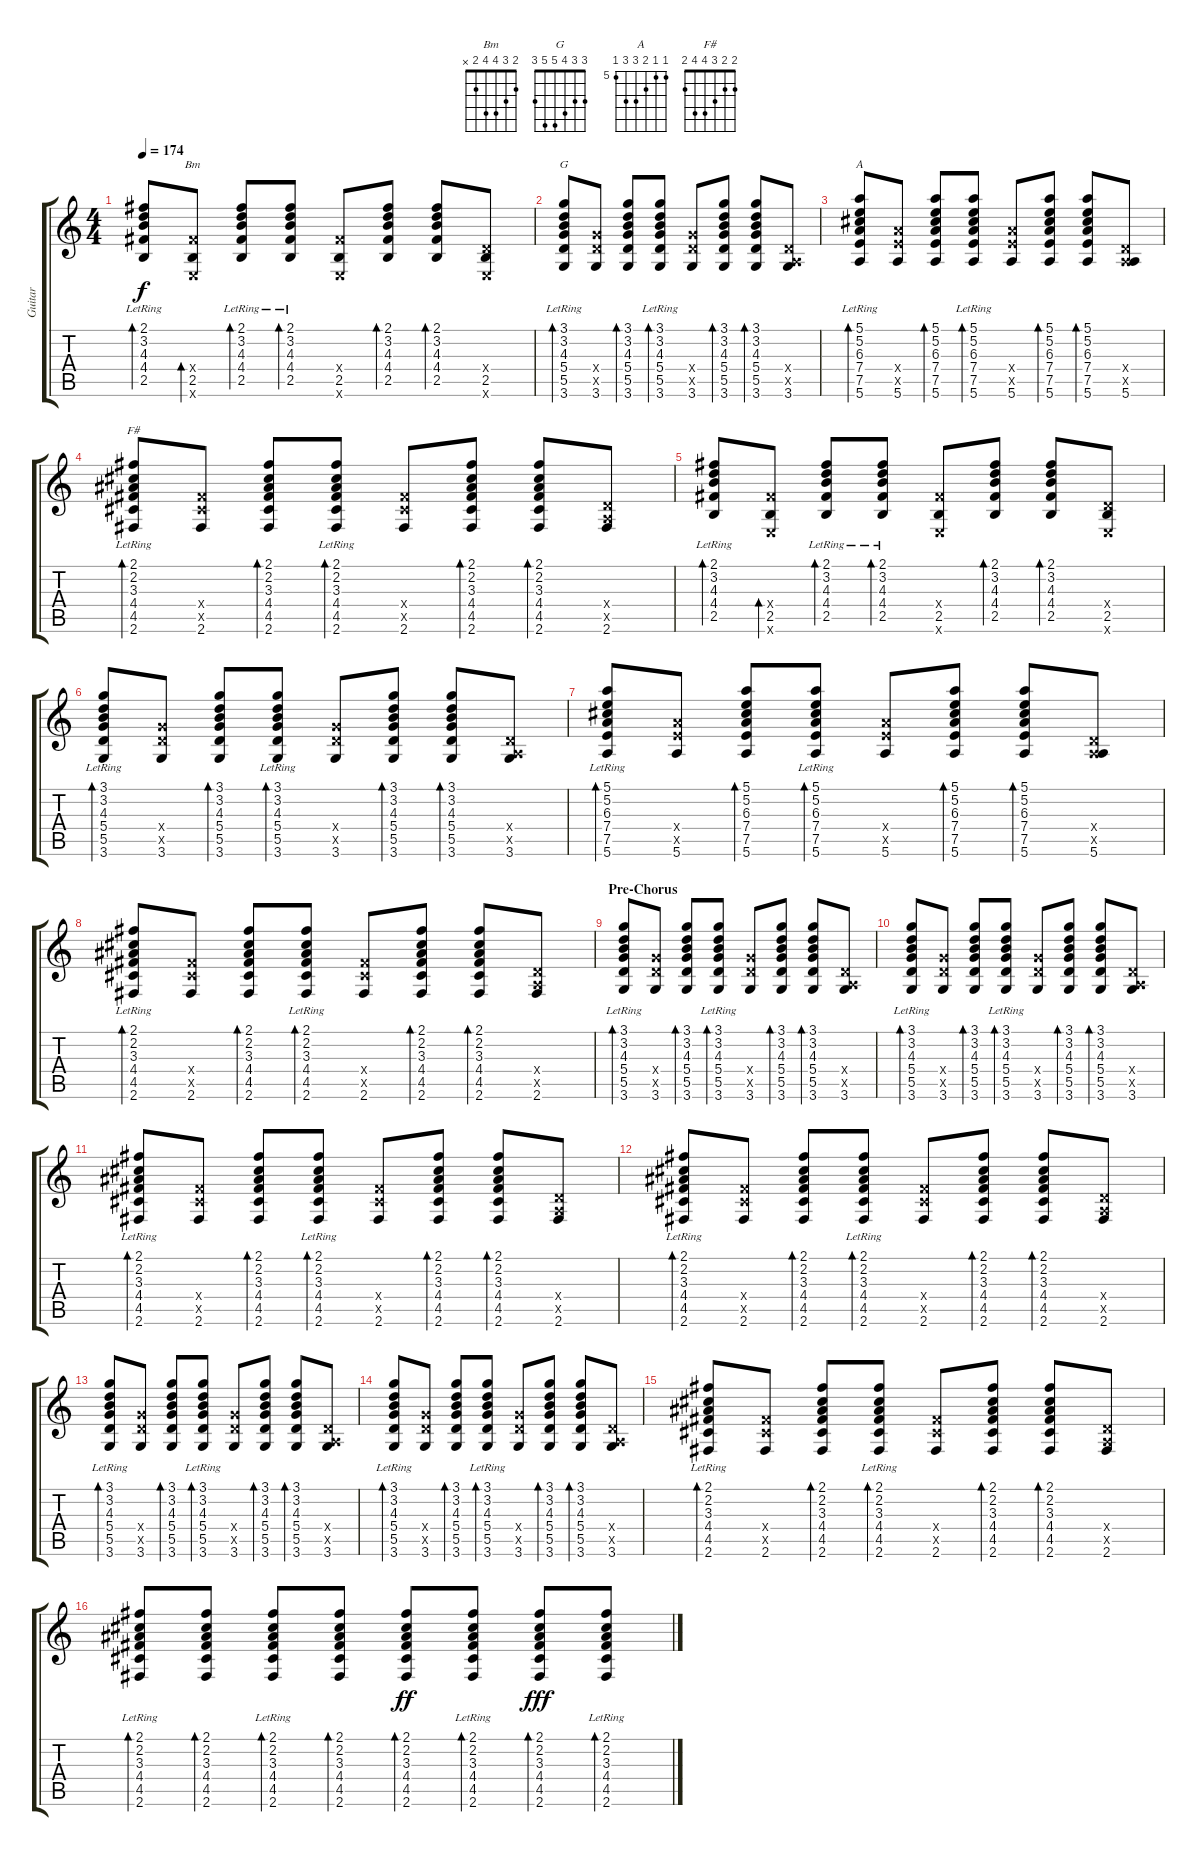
\track ("Guitar" "Guitar") {instrument electricguitarclean}
\staff {score tabs}
\tuning (E4 B3 G3 D3 A2 E2) {hide}
\chord ("Bm" 2 3 4 4 2 x)
\chord ("G" 3 3 4 5 5 3)
\chord ("A" 5 5 6 7 7 5) {firstfret 5}
\chord ("F#" 2 2 3 4 4 2)
\ts (4 4)
\tempo 174
\clef g2
\ks c
(2.1{lr} 3.2{lr} 4.3{lr} 4.4{lr} 2.5{lr}).8{bd 60 dy f} (4.4{x} 2.5 0.6{x}).8{bd 60 ch "Bm"} (2.1{lr} 3.2{lr} 4.3{lr} 4.4{lr} 2.5{lr}).8{bd 60} (2.1{lr} 3.2{lr} 4.3{lr} 4.4{lr} 2.5{lr}).8{bd 60} (4.4{x} 2.5 0.6{x}).8 (2.1 3.2 4.3 4.4 2.5).8{bd 60} (2.1 3.2 4.3 4.4 2.5).8{bd 60} (0.4{x} 2.5 0.6{x}).8 |
(3.1{lr} 3.2{lr} 4.3{lr} 5.4{lr} 5.5{lr} 3.6{lr}).8{bd 60 ch "G"} (5.4{x} 5.5{x} 3.6).8 (3.1 3.2 4.3 5.4 5.5 3.6).8{bd 60} (3.1{lr} 3.2{lr} 4.3{lr} 5.4{lr} 5.5{lr} 3.6).8{bd 60} (5.4{x} 5.5{x} 3.6).8 (3.1 3.2 4.3 5.4 5.5 3.6).8{bd 60} (3.1 3.2 4.3 5.4 5.5 3.6).8{bd 60} (0.4{x} 0.5{x} 3.6).8 |
(5.1{lr} 5.2{lr} 6.3{lr} 7.4{lr} 7.5{lr} 5.6{lr}).8{bd 60 ch "A"} (7.4{x} 7.5{x} 5.6).8 (5.1 5.2 6.3 7.4 7.5 5.6).8{bd 60} (5.1{lr} 5.2{lr} 6.3{lr} 7.4{lr} 7.5{lr} 5.6{lr}).8{bd 60} (7.4{x} 7.5{x} 5.6).8 (5.1 5.2 6.3 7.4 7.5 5.6).8{bd 60} (5.1 5.2 6.3 7.4 7.5 5.6).8{bd 60} (0.4{x} 0.5{x} 5.6).8 |
(2.1{lr} 2.2{lr} 3.3{lr} 4.4{lr} 4.5{lr} 2.6{lr}).8{bd 60 ch "F#"} (4.4{x} 4.5{x} 2.6).8 (2.1 2.2 3.3 4.4 4.5 2.6).8{bd 60} (2.1{lr} 2.2{lr} 3.3{lr} 4.4{lr} 4.5{lr} 2.6{lr}).8{bd 60} (4.4{x} 4.5{x} 2.6).8 (2.1 2.2 3.3 4.4 4.5 2.6).8{bd 60} (2.1 2.2 3.3 4.4 4.5 2.6).8{bd 60} (0.4{x} 0.5{x} 2.6).8 |
(2.1{lr} 3.2{lr} 4.3{lr} 4.4{lr} 2.5{lr}).8{bd 60} (4.4{x} 2.5 0.6{x}).8{bd 60} (2.1{lr} 3.2{lr} 4.3{lr} 4.4{lr} 2.5{lr}).8{bd 60} (2.1{lr} 3.2{lr} 4.3{lr} 4.4{lr} 2.5{lr}).8{bd 60} (4.4{x} 2.5 0.6{x}).8 (2.1 3.2 4.3 4.4 2.5).8{bd 60} (2.1 3.2 4.3 4.4 2.5).8{bd 60} (0.4{x} 2.5 0.6{x}).8 |
(3.1{lr} 3.2{lr} 4.3{lr} 5.4{lr} 5.5{lr} 3.6{lr}).8{bd 60} (5.4{x} 5.5{x} 3.6).8 (3.1 3.2 4.3 5.4 5.5 3.6).8{bd 60} (3.1{lr} 3.2{lr} 4.3{lr} 5.4{lr} 5.5{lr} 3.6).8{bd 60} (5.4{x} 5.5{x} 3.6).8 (3.1 3.2 4.3 5.4 5.5 3.6).8{bd 60} (3.1 3.2 4.3 5.4 5.5 3.6).8{bd 60} (0.4{x} 0.5{x} 3.6).8 |
(5.1{lr} 5.2{lr} 6.3{lr} 7.4{lr} 7.5{lr} 5.6{lr}).8{bd 60} (7.4{x} 7.5{x} 5.6).8 (5.1 5.2 6.3 7.4 7.5 5.6).8{bd 60} (5.1{lr} 5.2{lr} 6.3{lr} 7.4{lr} 7.5{lr} 5.6{lr}).8{bd 60} (7.4{x} 7.5{x} 5.6).8 (5.1 5.2 6.3 7.4 7.5 5.6).8{bd 60} (5.1 5.2 6.3 7.4 7.5 5.6).8{bd 60} (0.4{x} 0.5{x} 5.6).8 |
(2.1{lr} 2.2{lr} 3.3{lr} 4.4{lr} 4.5{lr} 2.6{lr}).8{bd 60} (4.4{x} 4.5{x} 2.6).8 (2.1 2.2 3.3 4.4 4.5 2.6).8{bd 60} (2.1{lr} 2.2{lr} 3.3{lr} 4.4{lr} 4.5{lr} 2.6{lr}).8{bd 60} (4.4{x} 4.5{x} 2.6).8 (2.1 2.2 3.3 4.4 4.5 2.6).8{bd 60} (2.1 2.2 3.3 4.4 4.5 2.6).8{bd 60} (0.4{x} 0.5{x} 2.6).8 |
\section ("" "Pre-Chorus")
(3.1{lr} 3.2{lr} 4.3{lr} 5.4{lr} 5.5{lr} 3.6{lr}).8{bd 60} (5.4{x} 5.5{x} 3.6).8 (3.1 3.2 4.3 5.4 5.5 3.6).8{bd 60} (3.1{lr} 3.2{lr} 4.3{lr} 5.4{lr} 5.5{lr} 3.6).8{bd 60} (5.4{x} 5.5{x} 3.6).8 (3.1 3.2 4.3 5.4 5.5 3.6).8{bd 60} (3.1 3.2 4.3 5.4 5.5 3.6).8{bd 60} (0.4{x} 0.5{x} 3.6).8 |
(3.1{lr} 3.2{lr} 4.3{lr} 5.4{lr} 5.5{lr} 3.6{lr}).8{bd 60} (5.4{x} 5.5{x} 3.6).8 (3.1 3.2 4.3 5.4 5.5 3.6).8{bd 60} (3.1{lr} 3.2{lr} 4.3{lr} 5.4{lr} 5.5{lr} 3.6).8{bd 60} (5.4{x} 5.5{x} 3.6).8 (3.1 3.2 4.3 5.4 5.5 3.6).8{bd 60} (3.1 3.2 4.3 5.4 5.5 3.6).8{bd 60} (0.4{x} 0.5{x} 3.6).8 |
(2.1{lr} 2.2{lr} 3.3{lr} 4.4{lr} 4.5{lr} 2.6{lr}).8{bd 60} (4.4{x} 4.5{x} 2.6).8 (2.1 2.2 3.3 4.4 4.5 2.6).8{bd 60} (2.1{lr} 2.2{lr} 3.3{lr} 4.4{lr} 4.5{lr} 2.6{lr}).8{bd 60} (4.4{x} 4.5{x} 2.6).8 (2.1 2.2 3.3 4.4 4.5 2.6).8{bd 60} (2.1 2.2 3.3 4.4 4.5 2.6).8{bd 60} (0.4{x} 0.5{x} 2.6).8 |
(2.1{lr} 2.2{lr} 3.3{lr} 4.4{lr} 4.5{lr} 2.6{lr}).8{bd 60} (4.4{x} 4.5{x} 2.6).8 (2.1 2.2 3.3 4.4 4.5 2.6).8{bd 60} (2.1{lr} 2.2{lr} 3.3{lr} 4.4{lr} 4.5{lr} 2.6{lr}).8{bd 60} (4.4{x} 4.5{x} 2.6).8 (2.1 2.2 3.3 4.4 4.5 2.6).8{bd 60} (2.1 2.2 3.3 4.4 4.5 2.6).8{bd 60} (0.4{x} 0.5{x} 2.6).8 |
(3.1{lr} 3.2{lr} 4.3{lr} 5.4{lr} 5.5{lr} 3.6{lr}).8{bd 60} (5.4{x} 5.5{x} 3.6).8 (3.1 3.2 4.3 5.4 5.5 3.6).8{bd 60} (3.1{lr} 3.2{lr} 4.3{lr} 5.4{lr} 5.5{lr} 3.6).8{bd 60} (5.4{x} 5.5{x} 3.6).8 (3.1 3.2 4.3 5.4 5.5 3.6).8{bd 60} (3.1 3.2 4.3 5.4 5.5 3.6).8{bd 60} (0.4{x} 0.5{x} 3.6).8 |
(3.1{lr} 3.2{lr} 4.3{lr} 5.4{lr} 5.5{lr} 3.6{lr}).8{bd 60} (5.4{x} 5.5{x} 3.6).8 (3.1 3.2 4.3 5.4 5.5 3.6).8{bd 60} (3.1{lr} 3.2{lr} 4.3{lr} 5.4{lr} 5.5{lr} 3.6).8{bd 60} (5.4{x} 5.5{x} 3.6).8 (3.1 3.2 4.3 5.4 5.5 3.6).8{bd 60} (3.1 3.2 4.3 5.4 5.5 3.6).8{bd 60} (0.4{x} 0.5{x} 3.6).8 |
(2.1{lr} 2.2{lr} 3.3{lr} 4.4{lr} 4.5{lr} 2.6{lr}).8{bd 60} (4.4{x} 4.5{x} 2.6).8 (2.1 2.2 3.3 4.4 4.5 2.6).8{bd 60} (2.1{lr} 2.2{lr} 3.3{lr} 4.4{lr} 4.5{lr} 2.6{lr}).8{bd 60} (4.4{x} 4.5{x} 2.6).8 (2.1 2.2 3.3 4.4 4.5 2.6).8{bd 60} (2.1 2.2 3.3 4.4 4.5 2.6).8{bd 60} (0.4{x} 0.5{x} 2.6).8 |
(2.1{lr} 2.2{lr} 3.3{lr} 4.4{lr} 4.5{lr} 2.6{lr}).8{bd 60} (2.1 2.2 3.3 4.4 4.5 2.6).8{bd 60} (2.1{lr} 2.2{lr} 3.3{lr} 4.4{lr} 4.5{lr} 2.6{lr}).8{bd 60} (2.1 2.2 3.3 4.4 4.5 2.6).8{bd 60} (2.1 2.2 3.3 4.4 4.5 2.6).8{bd 60 dy ff} (2.1{lr} 2.2{lr} 3.3{lr} 4.4{lr} 4.5{lr} 2.6{lr}).8{bd 60} (2.1 2.2 3.3 4.4 4.5 2.6).8{bd 60 dy fff} (2.1{lr} 2.2{lr} 3.3{lr} 4.4{lr} 4.5{lr} 2.6{lr}).8{bd 60}
